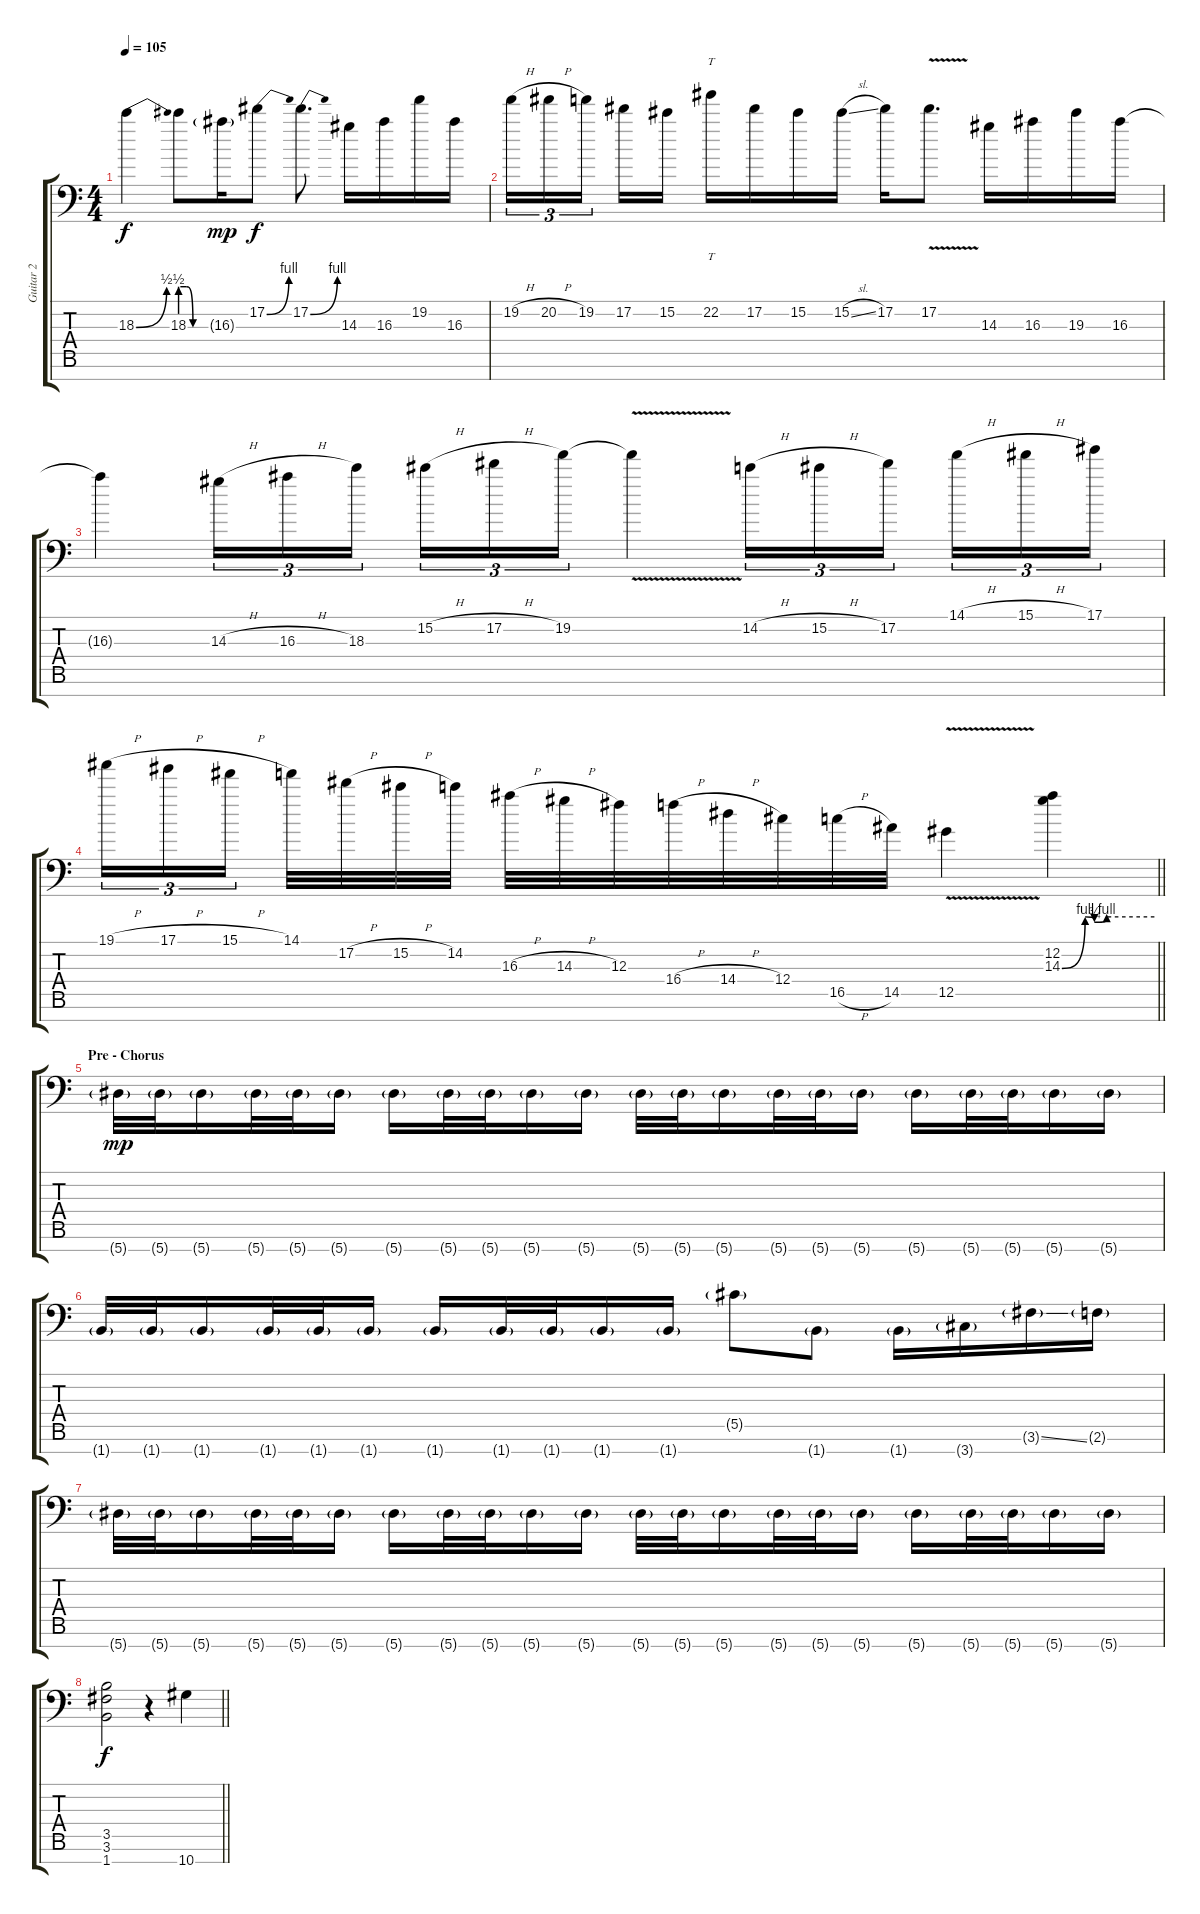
\track ("Guitar 2" "Guitar 2") {instrument overdrivenguitar}
\staff {score tabs}
\tuning (Eb4 Bb3 Gb3 Db3 Ab2 Eb2 Bb1) {hide}
\ts (4 4)
\tempo 105
\clef f4
\ks c
18.3{be (bend 0 0 60 2)}.4{dy f} 18.3{be (custom 0 2 15 2 30 0 60 0)}.8 16.3{g}.16{dy mp} 17.2{be (bend 0 0 60 4)}.8{dy f} 17.2{be (bend 0 0 60 4)}.8{d} 14.3.16 16.3.16 19.2.16 16.3.16 |
19.2{h}.16{tu (3 2)} 20.2{h}.16{tu (3 2)} 19.2.16{tu (3 2) beam splitsecondary} 17.2.16 15.2.16 22.2.16{tt} 17.2.16 15.2.16 15.2{sl}.16 17.2.16 17.2{v}.8{d} 14.3.16 16.3.16 19.3.16 16.3.16 |
16.3{t}.4 14.3{h}.16{tu (3 2)} 16.3{h}.16{tu (3 2)} 18.3.16{tu (3 2) beam splitsecondary} 15.2{h}.16{tu (3 2)} 17.2{h}.16{tu (3 2)} 19.2.16{tu (3 2)} 19.2{v t}.4 14.2{h}.16{tu (3 2)} 15.2{h}.16{tu (3 2)} 17.2.16{tu (3 2) beam splitsecondary} 14.1{h}.16{tu (3 2)} 15.1{h}.16{tu (3 2)} 17.1.16{tu (3 2)} |
\barLineRight lightlight
19.1{h}.16{tu (3 2)} 17.1{h}.16{tu (3 2)} 15.1{h}.16{tu (3 2) beam splitsecondary} 14.1.32 17.2{h}.32 15.2{h}.32 14.2.32 16.3{h}.32 14.3{h}.32 12.3.32 16.4{h}.32 14.4{h}.32 12.4.32 16.5{h}.32 14.5.32 12.5{v}.4 (12.2 14.3{be (custom 0 0 15 4 21 3 29 4 60 4)}).4 |
\section ("" "Pre - Chorus")
5.7{g}.32{dy mp} 5.7{g}.32 5.7{g}.16 5.7{g}.32 5.7{g}.32 5.7{g}.16 5.7{g}.16 5.7{g}.32 5.7{g}.32 5.7{g}.16 5.7{g}.16 5.7{g}.32 5.7{g}.32 5.7{g}.16 5.7{g}.32 5.7{g}.32 5.7{g}.16 5.7{g}.16 5.7{g}.32 5.7{g}.32 5.7{g}.16 5.7{g}.16 |
1.7{g}.32 1.7{g}.32 1.7{g}.16 1.7{g}.32 1.7{g}.32 1.7{g}.16 1.7{g}.16 1.7{g}.32 1.7{g}.32 1.7{g}.16 1.7{g}.16 5.5{g}.8 1.7{g}.8 1.7{g}.16 3.7{g}.16 3.6{ss g}.16 2.6{g}.16 |
5.7{g}.32 5.7{g}.32 5.7{g}.16 5.7{g}.32 5.7{g}.32 5.7{g}.16 5.7{g}.16 5.7{g}.32 5.7{g}.32 5.7{g}.16 5.7{g}.16 5.7{g}.32 5.7{g}.32 5.7{g}.16 5.7{g}.32 5.7{g}.32 5.7{g}.16 5.7{g}.16 5.7{g}.32 5.7{g}.32 5.7{g}.16 5.7{g}.16 |
\barLineRight lightlight
(3.5 3.6 1.7).2{dy f} r.4 10.7{ss}.4
